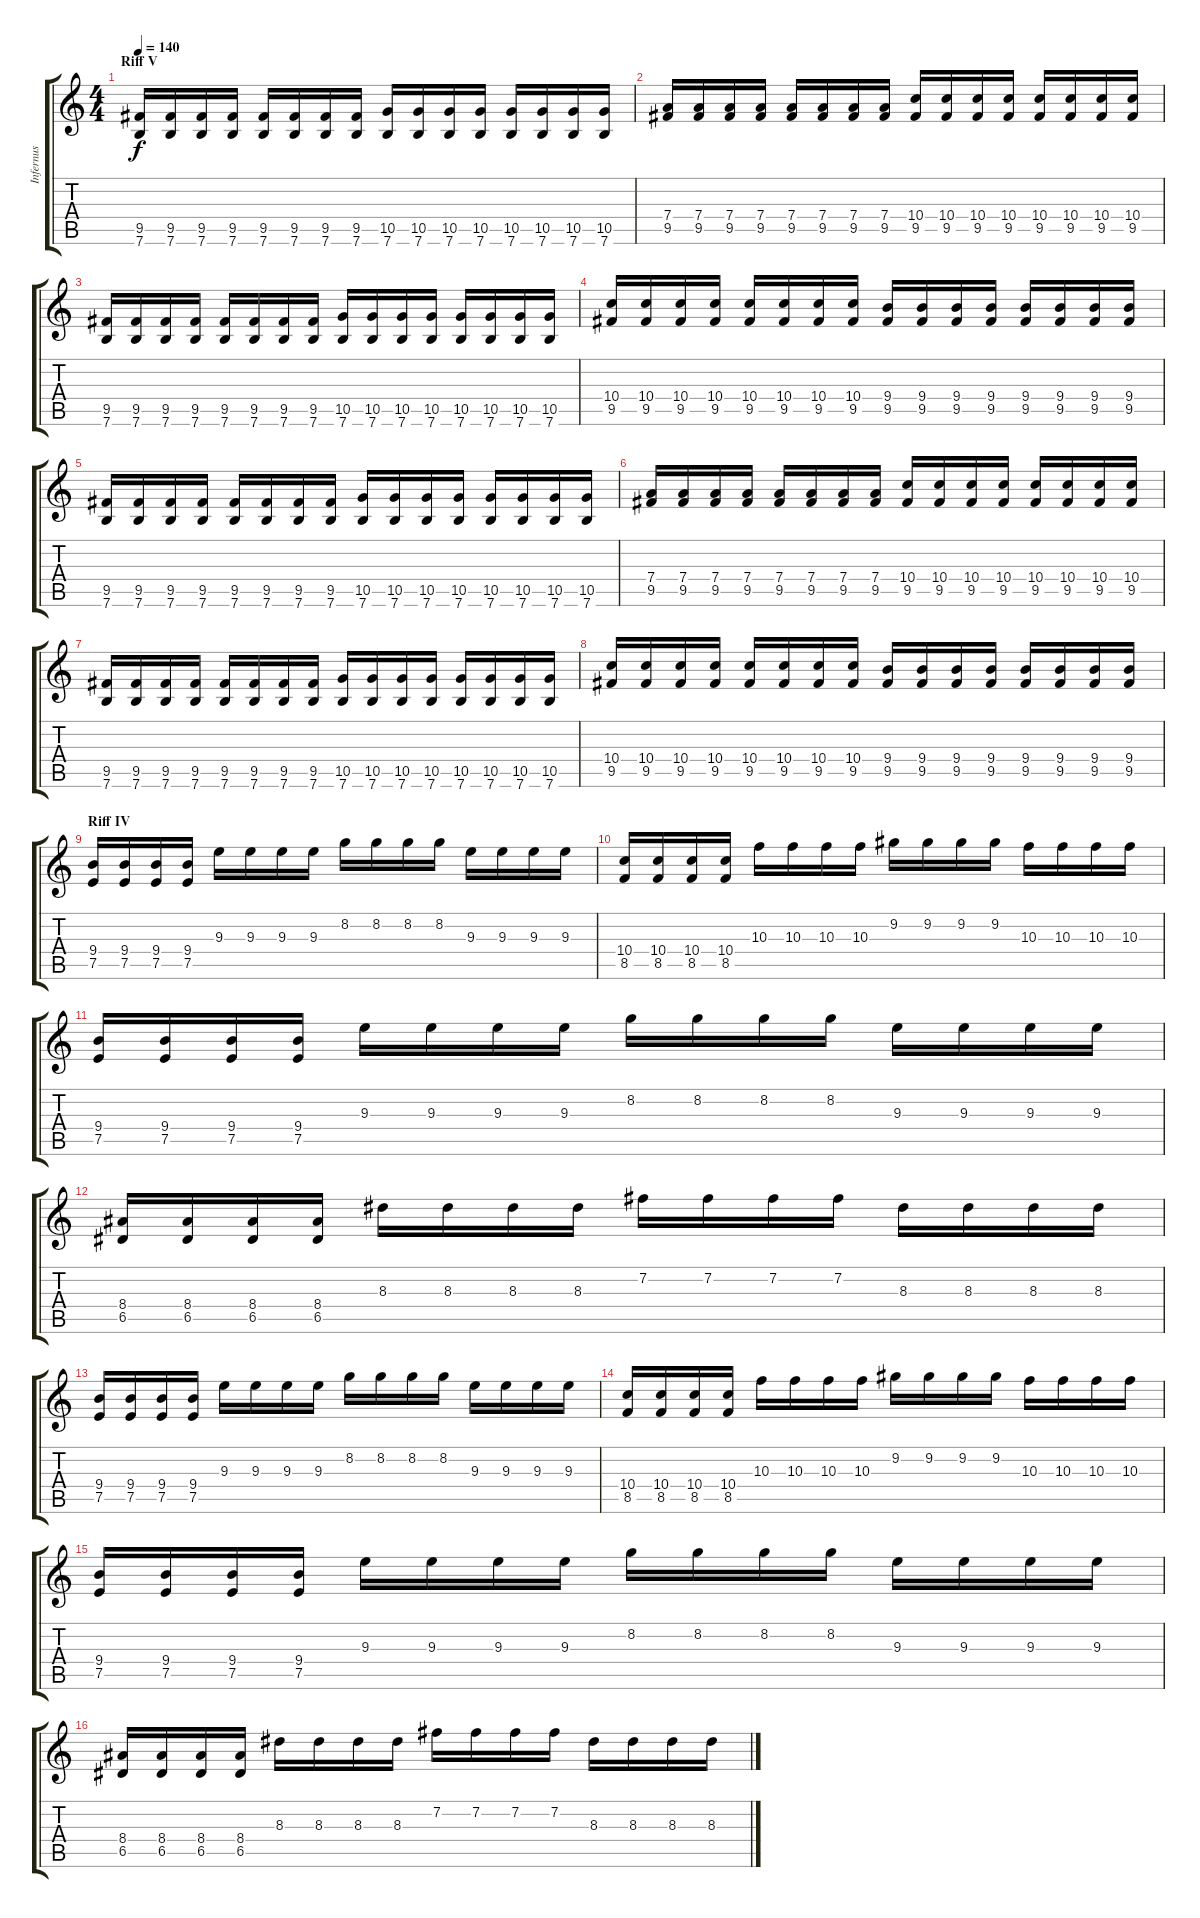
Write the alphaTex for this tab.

\track ("Infernus" "Infernus") {instrument distortionguitar}
\staff {score tabs}
\tuning (E4 B3 G3 D3 A2 E2) {hide}
\ts (4 4)
\section ("" "Riff V")
\tempo 140
\clef g2
\ks c
(9.5 7.6).16{dy f} (9.5 7.6).16 (9.5 7.6).16 (9.5 7.6).16 (9.5 7.6).16 (9.5 7.6).16 (9.5 7.6).16 (9.5 7.6).16 (10.5 7.6).16 (10.5 7.6).16 (10.5 7.6).16 (10.5 7.6).16 (10.5 7.6).16 (10.5 7.6).16 (10.5 7.6).16 (10.5 7.6).16 |
(7.4 9.5).16 (7.4 9.5).16 (7.4 9.5).16 (7.4 9.5).16 (7.4 9.5).16 (7.4 9.5).16 (7.4 9.5).16 (7.4 9.5).16 (10.4 9.5).16 (10.4 9.5).16 (10.4 9.5).16 (10.4 9.5).16 (10.4 9.5).16 (10.4 9.5).16 (10.4 9.5).16 (10.4 9.5).16 |
(9.5 7.6).16 (9.5 7.6).16 (9.5 7.6).16 (9.5 7.6).16 (9.5 7.6).16 (9.5 7.6).16 (9.5 7.6).16 (9.5 7.6).16 (10.5 7.6).16 (10.5 7.6).16 (10.5 7.6).16 (10.5 7.6).16 (10.5 7.6).16 (10.5 7.6).16 (10.5 7.6).16 (10.5 7.6).16 |
(10.4 9.5).16 (10.4 9.5).16 (10.4 9.5).16 (10.4 9.5).16 (10.4 9.5).16 (10.4 9.5).16 (10.4 9.5).16 (10.4 9.5).16 (9.4 9.5).16 (9.4 9.5).16 (9.4 9.5).16 (9.4 9.5).16 (9.4 9.5).16 (9.4 9.5).16 (9.4 9.5).16 (9.4 9.5).16 |
(9.5 7.6).16 (9.5 7.6).16 (9.5 7.6).16 (9.5 7.6).16 (9.5 7.6).16 (9.5 7.6).16 (9.5 7.6).16 (9.5 7.6).16 (10.5 7.6).16 (10.5 7.6).16 (10.5 7.6).16 (10.5 7.6).16 (10.5 7.6).16 (10.5 7.6).16 (10.5 7.6).16 (10.5 7.6).16 |
(7.4 9.5).16 (7.4 9.5).16 (7.4 9.5).16 (7.4 9.5).16 (7.4 9.5).16 (7.4 9.5).16 (7.4 9.5).16 (7.4 9.5).16 (10.4 9.5).16 (10.4 9.5).16 (10.4 9.5).16 (10.4 9.5).16 (10.4 9.5).16 (10.4 9.5).16 (10.4 9.5).16 (10.4 9.5).16 |
(9.5 7.6).16 (9.5 7.6).16 (9.5 7.6).16 (9.5 7.6).16 (9.5 7.6).16 (9.5 7.6).16 (9.5 7.6).16 (9.5 7.6).16 (10.5 7.6).16 (10.5 7.6).16 (10.5 7.6).16 (10.5 7.6).16 (10.5 7.6).16 (10.5 7.6).16 (10.5 7.6).16 (10.5 7.6).16 |
(10.4 9.5).16 (10.4 9.5).16 (10.4 9.5).16 (10.4 9.5).16 (10.4 9.5).16 (10.4 9.5).16 (10.4 9.5).16 (10.4 9.5).16 (9.4 9.5).16 (9.4 9.5).16 (9.4 9.5).16 (9.4 9.5).16 (9.4 9.5).16 (9.4 9.5).16 (9.4 9.5).16 (9.4 9.5).16 |
\section ("" "Riff IV")
(9.4 7.5).16 (9.4 7.5).16 (9.4 7.5).16 (9.4 7.5).16 9.3.16 9.3.16 9.3.16 9.3.16 8.2.16 8.2.16 8.2.16 8.2.16 9.3.16 9.3.16 9.3.16 9.3.16 |
(10.4 8.5).16 (10.4 8.5).16 (10.4 8.5).16 (10.4 8.5).16 10.3.16 10.3.16 10.3.16 10.3.16 9.2.16 9.2.16 9.2.16 9.2.16 10.3.16 10.3.16 10.3.16 10.3.16 |
(9.4 7.5).16 (9.4 7.5).16 (9.4 7.5).16 (9.4 7.5).16 9.3.16 9.3.16 9.3.16 9.3.16 8.2.16 8.2.16 8.2.16 8.2.16 9.3.16 9.3.16 9.3.16 9.3.16 |
(8.4 6.5).16 (8.4 6.5).16 (8.4 6.5).16 (8.4 6.5).16 8.3.16 8.3.16 8.3.16 8.3.16 7.2.16 7.2.16 7.2.16 7.2.16 8.3.16 8.3.16 8.3.16 8.3.16 |
(9.4 7.5).16 (9.4 7.5).16 (9.4 7.5).16 (9.4 7.5).16 9.3.16 9.3.16 9.3.16 9.3.16 8.2.16 8.2.16 8.2.16 8.2.16 9.3.16 9.3.16 9.3.16 9.3.16 |
(10.4 8.5).16 (10.4 8.5).16 (10.4 8.5).16 (10.4 8.5).16 10.3.16 10.3.16 10.3.16 10.3.16 9.2.16 9.2.16 9.2.16 9.2.16 10.3.16 10.3.16 10.3.16 10.3.16 |
(9.4 7.5).16 (9.4 7.5).16 (9.4 7.5).16 (9.4 7.5).16 9.3.16 9.3.16 9.3.16 9.3.16 8.2.16 8.2.16 8.2.16 8.2.16 9.3.16 9.3.16 9.3.16 9.3.16 |
(8.4 6.5).16 (8.4 6.5).16 (8.4 6.5).16 (8.4 6.5).16 8.3.16 8.3.16 8.3.16 8.3.16 7.2.16 7.2.16 7.2.16 7.2.16 8.3.16 8.3.16 8.3.16 8.3.16
